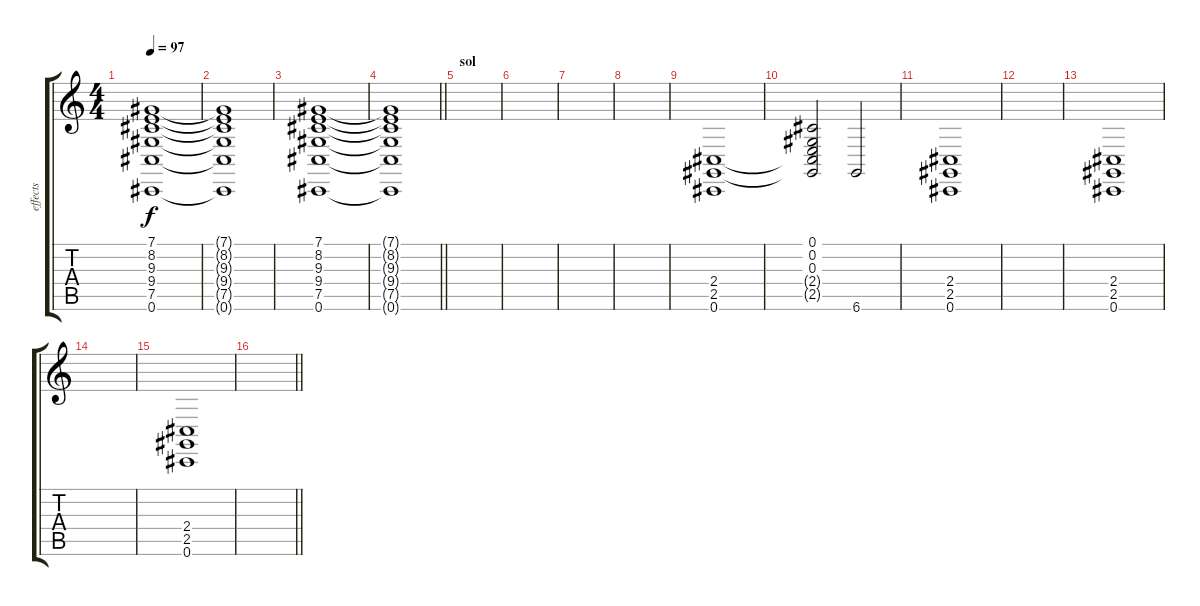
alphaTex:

\track ("effects" "effects") {instrument fx7echoes}
\staff {score tabs}
\tuning (Db4 Ab3 E3 B2 Gb2 Db2) {hide}
\ts (4 4)
\tempo 97
\clef g2
\ks c
(7.1 8.2 9.3 9.4 7.5 0.6).1{dy f} |
(7.1{t} 8.2{t} 9.3{t} 9.4{t} 7.5{t} 0.6{t}).1 |
(7.1 8.2 9.3 9.4 7.5 0.6).1 |
\barLineRight lightlight
(7.1{t} 8.2{t} 9.3{t} 9.4{t} 7.5{t} 0.6{t}).1 |
\section ("" "sol")
|
|
|
|
(2.4 2.5 0.6).1 |
(0.1 0.2 0.3 2.4{t} 2.5{t}).2 6.6.2 |
(2.4 2.5 0.6).1 |
|
(2.4 2.5 0.6).1 |
|
(2.4 2.5 0.6).1 |
\barLineRight lightlight
